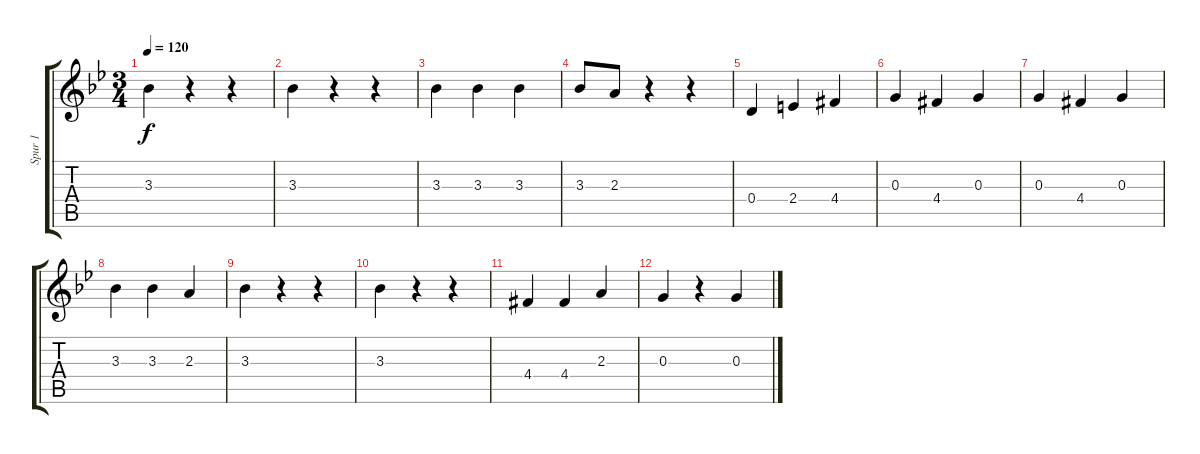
\track ("Spur 1" "Spur 1") {instrument acousticguitarsteel}
\staff {score tabs}
\tuning (E4 B3 G3 D3 A2 E2) {hide}
\ts (3 4)
\tempo 120
\clef g2
\ks bb
3.3.4{dy f} r.4 r.4 |
3.3.4 r.4 r.4 |
3.3.4 3.3.4 3.3.4 |
3.3.8 2.3.8 r.4 r.4 |
0.4.4 2.4.4 4.4{acc #}.4 |
0.3.4 4.4{acc #}.4 0.3.4 |
0.3.4 4.4{acc #}.4 0.3.4 |
3.3.4 3.3.4 2.3.4 |
3.3.4 r.4 r.4 |
3.3.4 r.4 r.4 |
4.4{acc #}.4 4.4{acc #}.4 2.3.4 |
0.3.4 r.4 0.3.4
